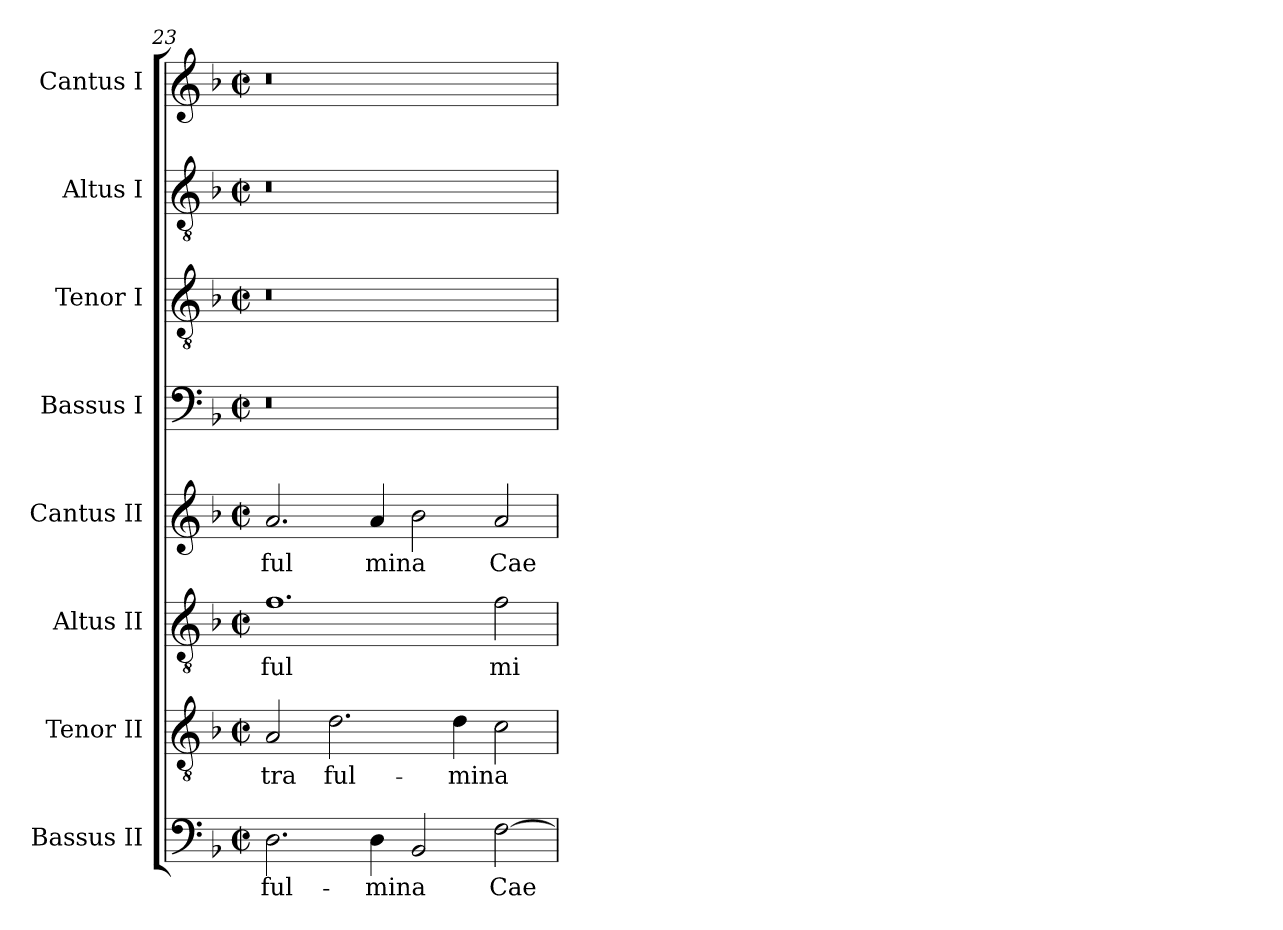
**kern	**text	**kern	**text	**kern	**text	**kern	**text	**kern	**kern	**kern	**kern
*part8	*part8	*part7	*part7	*part6	*part6	*part5	*part5	*part4	*part3	*part2	*part1
*staff8	*staff8	*staff7	*staff7	*staff6	*staff6	*staff5	*staff5	*staff4	*staff3	*staff2	*staff1
*I"Bassus II	*	*I"Tenor II	*	*I"Altus II	*	*I"Cantus II	*	*I"Bassus I	*I"Tenor I	*I"Altus I	*I"Cantus I
*clefF4	*	*clefGv2	*	*clefGv2	*	*clefG2	*	*clefF4	*clefGv2	*clefGv2	*clefG2
*k[b-]	*	*k[b-]	*	*k[b-]	*	*k[b-]	*	*k[b-]	*k[b-]	*k[b-]	*k[b-]
*F:	*	*F:	*	*F:	*	*F:	*	*F:	*F:	*F:	*F:
*M2/2	*	*M2/2	*	*M2/2	*	*M2/2	*	*M2/2	*M2/2	*M2/2	*M2/2
*met(c|)	*	*met(c|)	*	*met(c|)	*	*met(c|)	*	*met(c|)	*met(c|)	*met(c|)	*met(c|)
=23	=23	=23	=23	=23	=23	=23	=23	=23	=23	=23	=23
!	!LO:LY:b:cj	!	!LO:LY:b:cj	!	!LO:LY:b:cj	!	!LO:LY:b:cj	!	!	!	!
2.D\	ful-	2A/	-tra	1.f	ful	2.a/	ful	0r	0r	0r	0r
!	!	!	!LO:LY:b:cj	!	!	!	!	!	!	!	!
.	.	2.d\	ful-	.	.	.	.	.	.	.	.
!	!LO:LY:b:cj	!	!	!	!	!	!LO:LY:b:cj	!	!	!	!
4D\	-mina	.	.	.	.	4a/	mina	.	.	.	.
2BB-/	.	.	.	.	.	2b-\	.	.	.	.	.
!	!	!	!LO:LY:b:cj	!	!	!	!	!	!	!	!
.	.	4d\	-mina	.	.	.	.	.	.	.	.
!	!LO:LY:b	!	!	!	!LO:LY:b:cj	!	!LO:LY:b:cj	!	!	!	!
[>2F\	Cae-	2c\	.	2f\	mi	2a/	Cae	.	.	.	.
=	=	=	=	=	=	=	=	=	=	=	=
*-	*-	*-	*-	*-	*-	*-	*-	*-	*-	*-	*-
